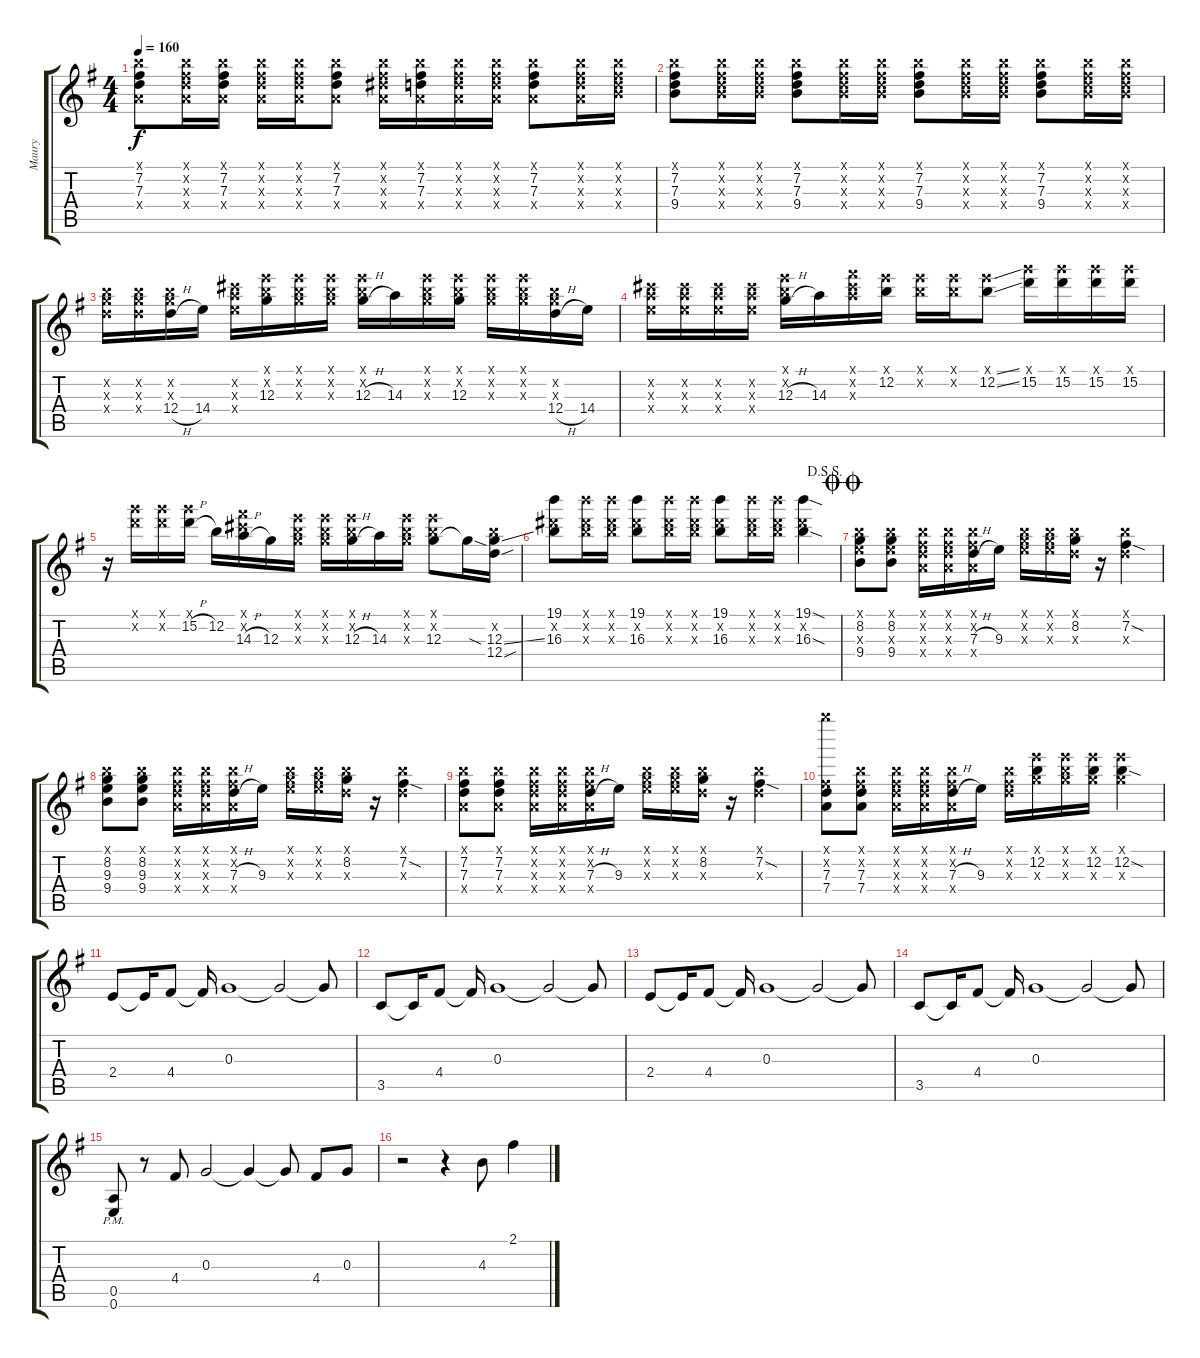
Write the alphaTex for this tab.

\track ("Maury" "Maury") {instrument overdrivenguitar}
\staff {score tabs}
\tuning (E4 B3 G3 D3 A2 E2) {hide}
\ts (4 4)
\tempo 160
\clef g2
\ks g
(7.1{x} 7.2 7.3 7.4{x}).8{dy f} (7.1{x} 7.2{x} 7.3{x} 7.4{x}).16 (7.1{x} 7.2 7.3 7.4{x}).16 (7.1{x} 7.2{x} 7.3{x} 7.4{x}).16 (7.1{x} 7.2{x} 7.3{x} 7.4{x}).16 (7.1{x} 7.2 7.3 7.4{x}).8 (7.1{x} 7.2{x} 8.3{x} 7.4{x}).16 (7.1{x} 7.2 7.3 7.4{x}).16 (7.1{x} 7.2{x} 7.3{x} 7.4{x}).16 (7.1{x} 7.2{x} 7.3{x} 7.4{x}).16 (7.1{x} 7.2 7.3 7.4{x}).8 (7.1{x} 7.2{x} 7.3{x} 7.4{x}).16 (7.1{x} 7.2{x} 7.3{x} 9.4{x}).16 |
(7.1{x} 7.2 7.3 9.4).8 (7.1{x} 7.2{x} 7.3{x} 9.4{x}).16 (7.1{x} 7.2{x} 7.3{x} 9.4{x}).16 (7.1{x} 7.2 7.3 9.4).8 (7.1{x} 7.2{x} 7.3{x} 9.4{x}).16 (7.1{x} 7.2{x} 7.3{x} 9.4{x}).16 (7.1{x} 7.2 7.3 9.4).8 (7.1{x} 7.2{x} 7.3{x} 9.4{x}).16 (7.1{x} 7.2{x} 7.3{x} 9.4{x}).16 (7.1{x} 7.2 7.3 9.4).8 (7.1{x} 7.2{x} 7.3{x} 9.4{x}).16 (7.1{x} 7.2{x} 7.3{x} 9.4{x}).16 |
(12.2{x} 12.3{x} 12.4{x}).16 (12.2{x} 12.3{x} 12.4{x}).16 (12.2{x} 12.3{x} 12.4{h}).16 14.4.16 (14.2{x} 14.3{x} 14.4{x}).16 (12.1{x} 12.2{x} 12.3).16 (12.1{x} 12.2{x} 12.3{x}).16 (12.1{x} 12.2{x} 12.3{x}).16 (12.1{x} 12.2{x} 12.3{h}).16 14.3.16 (12.1{x} 12.2{x} 12.3{x}).16 (12.1{x} 12.2{x} 12.3).16 (12.1{x} 12.2{x} 12.3{x}).16 (12.1{x} 12.2{x} 12.3{x}).16 (12.2{x} 12.3{x} 12.4{h}).16 14.4.16 |
(14.2{x} 14.3{x} 14.4{x}).16 (14.2{x} 14.3{x} 14.4{x}).16 (14.2{x} 14.3{x} 14.4{x}).16 (14.2{x} 14.3{x} 14.4{x}).16 (12.1{x} 12.2{x} 12.3{h}).16 14.3.16 (14.1{x} 14.2{x} 14.3{x}).16 (12.1{x} 12.2).16 (12.1{x} 12.2{x}).16 (12.1{x} 12.2{x}).16 (12.1{ss x} 12.2{ss}).8 (15.1{x} 15.2).16 (15.1{x} 15.2).16 (15.1{x} 15.2).16 (15.1{x} 15.2).16 |
r.16 (15.1{x} 15.2{x}).16 (15.1{x} 15.2{x}).16 (15.1{x} 15.2{h}).16 12.2.16 (14.1{x} 14.2{x} 14.3{h}).16 12.3.16 (12.1{x} 12.2{x} 12.3{x}).16 (12.1{x} 12.2{x} 12.3{x}).16 (12.1{x} 12.2{x} 12.3{h}).16 14.3.16 (12.1{x} 12.2{x} 12.3{x}).16 (12.1{x} 12.2{x} 12.3).8 12.3{sod t}.16 (12.2{x} 12.3{ss} 12.4{sou}).16 |
\jump dalsegnosegno
(19.1 16.2{x} 16.3).8 (19.1{x} 16.2{x} 16.3{x}).16 (19.1{x} 16.2{x} 16.3{x}).16 (19.1 16.2{x} 16.3).8 (19.1{x} 16.2{x} 16.3{x}).16 (19.1{x} 16.2{x} 16.3{x}).16 (19.1 16.2{x} 16.3).8 (19.1{x} 16.2{x} 16.3{x}).16 (19.1{x} 16.2{x} 16.3{x}).16 (19.1{sod} 16.2{x} 16.3{sod}).4 |
\jump doublecoda
(7.1{x} 8.2 9.3{x} 9.4).8 (7.1{x} 8.2 9.3{x} 9.4).8 (7.1{x} 7.2{x} 7.3{x} 7.4{x}).16 (7.1{x} 7.2{x} 7.3{x} 7.4{x}).16 (7.1{x} 7.2{x} 7.3{h} 7.4{x}).16 9.3.16 (7.1{x} 8.2{x} 9.3{x}).16 (7.1{x} 8.2{x} 9.3{x}).16 (7.1{x} 8.2 7.3{x}).16 r.16 (7.1{x} 7.2{sod} 7.3{x}).4 |
(7.1{x} 8.2 9.3 9.4).8 (7.1{x} 8.2 9.3 9.4).8 (7.1{x} 7.2{x} 7.3{x} 7.4{x}).16 (7.1{x} 7.2{x} 7.3{x} 7.4{x}).16 (7.1{x} 7.2{x} 7.3{h} 7.4{x}).16 9.3.16 (7.1{x} 8.2{x} 9.3{x}).16 (7.1{x} 8.2{x} 9.3{x}).16 (7.1{x} 8.2 7.3{x}).16 r.16 (7.1{x} 7.2{sod} 7.3{x}).4 |
(7.1{x} 7.2 7.3 7.4{x}).8 (7.1{x} 7.2 7.3 7.4{x}).8 (7.1{x} 7.2{x} 7.3{x} 7.4{x}).16 (7.1{x} 7.2{x} 7.3{x} 7.4{x}).16 (7.1{x} 7.2{x} 7.3{h} 7.4{x}).16 9.3.16 (7.1{x} 8.2{x} 9.3{x}).16 (7.1{x} 8.2{x} 9.3{x}).16 (7.1{x} 8.2 7.3{x}).16 r.16 (7.1{x} 7.2{sod} 7.3{x}).4 |
(27.1{x} 7.2{x} 7.3 7.4).8 (7.1{x} 7.2{x} 7.3 7.4).8 (7.1{x} 7.2{x} 7.3{x} 7.4{x}).16 (7.1{x} 7.2{x} 7.3{x} 7.4{x}).16 (7.1{x} 7.2{x} 7.3{h} 7.4{x}).16 9.3.16 (7.1{x} 7.2{x} 7.3{x}).16 (12.1{x} 12.2 12.3{x}).16 (12.1{x} 12.2{x} 12.3{x}).16 (12.1{x} 12.2 12.3{x}).16 (12.1{x} 12.2{sod} 12.3{x}).4 |
2.4.8 2.4{t}.16 4.4.8 4.4{t}.16 0.3.1 0.3{t}.2 0.3{t}.8 |
3.5.8 3.5{t}.16 4.4.8 4.4{t}.16 0.3.1 0.3{t}.2 0.3{t}.8 |
2.4.8 2.4{t}.16 4.4.8 4.4{t}.16 0.3.1 0.3{t}.2 0.3{t}.8 |
3.5.8 3.5{t}.16 4.4.8 4.4{t}.16 0.3.1 0.3{t}.2 0.3{t}.8 |
(0.5{pm} 0.6{pm}).8 r.8 4.4.8 0.3.2 0.3{t}.4 0.3{t}.8 4.4.8 0.3.8 |
r.2 r.4 4.3.8 2.1.4
